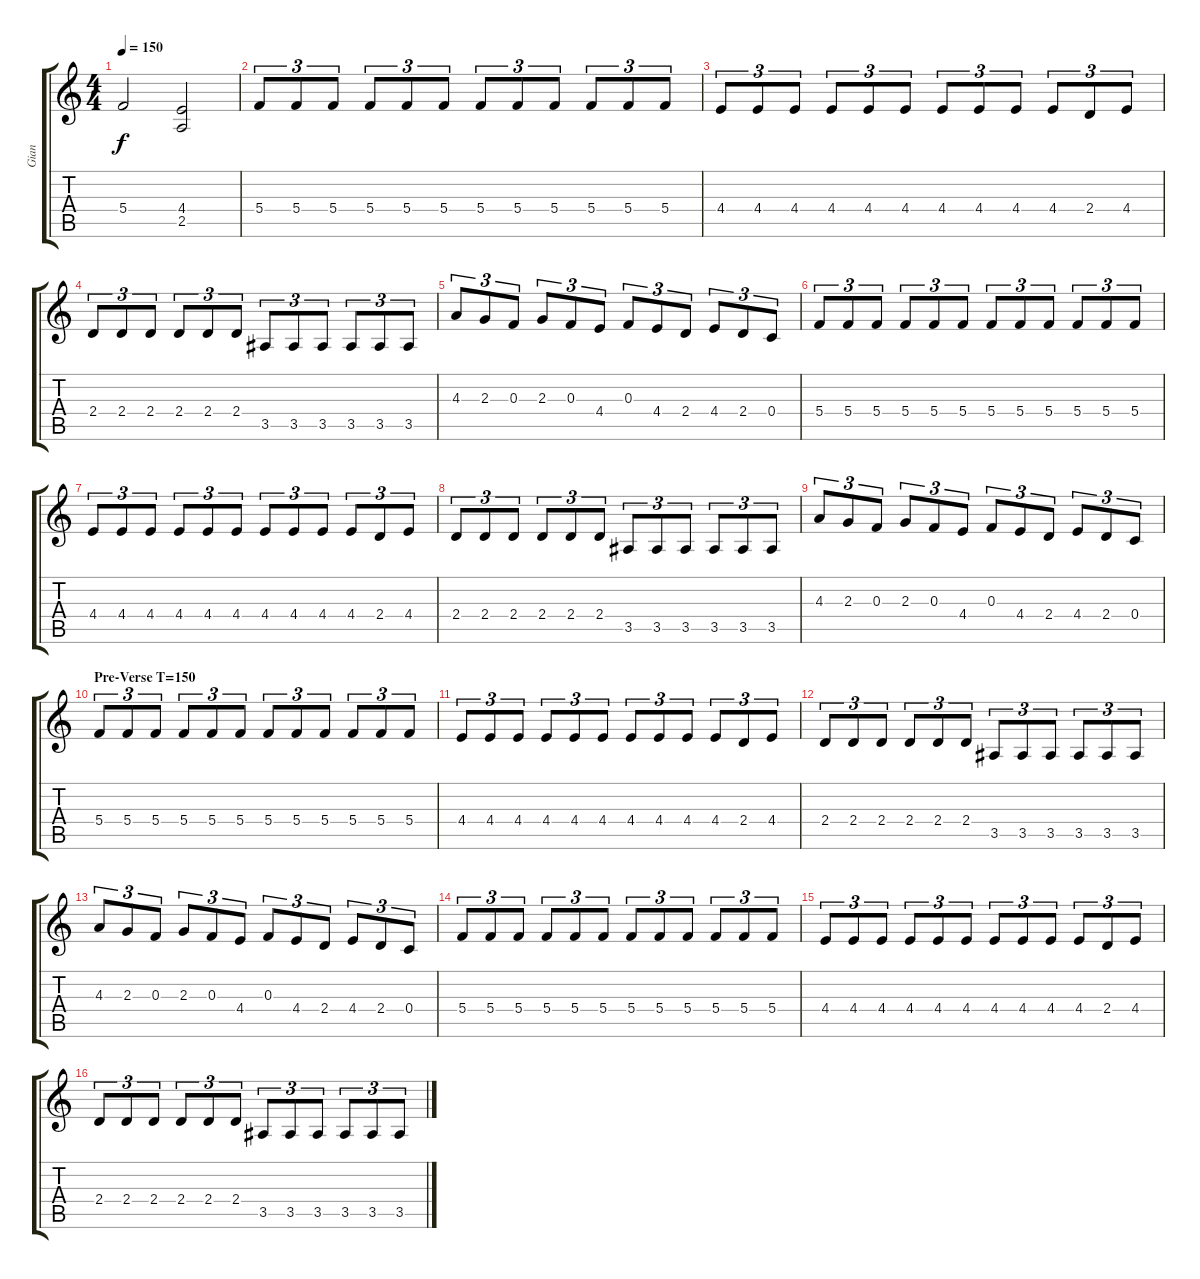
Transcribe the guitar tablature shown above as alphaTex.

\track ("Gian" "Gian") {instrument distortionguitar}
\staff {score tabs}
\tuning (D4 A3 F3 C3 G2 D2) {hide}
\ts (4 4)
\tempo 150
\clef g2
\ks c
5.4.2{dy f} (4.4 2.5).2 |
5.4.8{tu (3 2)} 5.4.8{tu (3 2)} 5.4.8{tu (3 2)} 5.4.8{tu (3 2)} 5.4.8{tu (3 2)} 5.4.8{tu (3 2)} 5.4.8{tu (3 2)} 5.4.8{tu (3 2)} 5.4.8{tu (3 2)} 5.4.8{tu (3 2)} 5.4.8{tu (3 2)} 5.4.8{tu (3 2)} |
4.4.8{tu (3 2)} 4.4.8{tu (3 2)} 4.4.8{tu (3 2)} 4.4.8{tu (3 2)} 4.4.8{tu (3 2)} 4.4.8{tu (3 2)} 4.4.8{tu (3 2)} 4.4.8{tu (3 2)} 4.4.8{tu (3 2)} 4.4.8{tu (3 2)} 2.4.8{tu (3 2)} 4.4.8{tu (3 2)} |
2.4.8{tu (3 2)} 2.4.8{tu (3 2)} 2.4.8{tu (3 2)} 2.4.8{tu (3 2)} 2.4.8{tu (3 2)} 2.4.8{tu (3 2)} 3.5.8{tu (3 2)} 3.5.8{tu (3 2)} 3.5.8{tu (3 2)} 3.5.8{tu (3 2)} 3.5.8{tu (3 2)} 3.5.8{tu (3 2)} |
4.3.8{tu (3 2)} 2.3.8{tu (3 2)} 0.3.8{tu (3 2)} 2.3.8{tu (3 2)} 0.3.8{tu (3 2)} 4.4.8{tu (3 2)} 0.3.8{tu (3 2)} 4.4.8{tu (3 2)} 2.4.8{tu (3 2)} 4.4.8{tu (3 2)} 2.4.8{tu (3 2)} 0.4.8{tu (3 2)} |
5.4.8{tu (3 2)} 5.4.8{tu (3 2)} 5.4.8{tu (3 2)} 5.4.8{tu (3 2)} 5.4.8{tu (3 2)} 5.4.8{tu (3 2)} 5.4.8{tu (3 2)} 5.4.8{tu (3 2)} 5.4.8{tu (3 2)} 5.4.8{tu (3 2)} 5.4.8{tu (3 2)} 5.4.8{tu (3 2)} |
4.4.8{tu (3 2)} 4.4.8{tu (3 2)} 4.4.8{tu (3 2)} 4.4.8{tu (3 2)} 4.4.8{tu (3 2)} 4.4.8{tu (3 2)} 4.4.8{tu (3 2)} 4.4.8{tu (3 2)} 4.4.8{tu (3 2)} 4.4.8{tu (3 2)} 2.4.8{tu (3 2)} 4.4.8{tu (3 2)} |
2.4.8{tu (3 2)} 2.4.8{tu (3 2)} 2.4.8{tu (3 2)} 2.4.8{tu (3 2)} 2.4.8{tu (3 2)} 2.4.8{tu (3 2)} 3.5.8{tu (3 2)} 3.5.8{tu (3 2)} 3.5.8{tu (3 2)} 3.5.8{tu (3 2)} 3.5.8{tu (3 2)} 3.5.8{tu (3 2)} |
4.3.8{tu (3 2)} 2.3.8{tu (3 2)} 0.3.8{tu (3 2)} 2.3.8{tu (3 2)} 0.3.8{tu (3 2)} 4.4.8{tu (3 2)} 0.3.8{tu (3 2)} 4.4.8{tu (3 2)} 2.4.8{tu (3 2)} 4.4.8{tu (3 2)} 2.4.8{tu (3 2)} 0.4.8{tu (3 2)} |
\section ("" "Pre-Verse T=150")
5.4.8{tu (3 2)} 5.4.8{tu (3 2)} 5.4.8{tu (3 2)} 5.4.8{tu (3 2)} 5.4.8{tu (3 2)} 5.4.8{tu (3 2)} 5.4.8{tu (3 2)} 5.4.8{tu (3 2)} 5.4.8{tu (3 2)} 5.4.8{tu (3 2)} 5.4.8{tu (3 2)} 5.4.8{tu (3 2)} |
4.4.8{tu (3 2)} 4.4.8{tu (3 2)} 4.4.8{tu (3 2)} 4.4.8{tu (3 2)} 4.4.8{tu (3 2)} 4.4.8{tu (3 2)} 4.4.8{tu (3 2)} 4.4.8{tu (3 2)} 4.4.8{tu (3 2)} 4.4.8{tu (3 2)} 2.4.8{tu (3 2)} 4.4.8{tu (3 2)} |
2.4.8{tu (3 2)} 2.4.8{tu (3 2)} 2.4.8{tu (3 2)} 2.4.8{tu (3 2)} 2.4.8{tu (3 2)} 2.4.8{tu (3 2)} 3.5.8{tu (3 2)} 3.5.8{tu (3 2)} 3.5.8{tu (3 2)} 3.5.8{tu (3 2)} 3.5.8{tu (3 2)} 3.5.8{tu (3 2)} |
4.3.8{tu (3 2)} 2.3.8{tu (3 2)} 0.3.8{tu (3 2)} 2.3.8{tu (3 2)} 0.3.8{tu (3 2)} 4.4.8{tu (3 2)} 0.3.8{tu (3 2)} 4.4.8{tu (3 2)} 2.4.8{tu (3 2)} 4.4.8{tu (3 2)} 2.4.8{tu (3 2)} 0.4.8{tu (3 2)} |
5.4.8{tu (3 2)} 5.4.8{tu (3 2)} 5.4.8{tu (3 2)} 5.4.8{tu (3 2)} 5.4.8{tu (3 2)} 5.4.8{tu (3 2)} 5.4.8{tu (3 2)} 5.4.8{tu (3 2)} 5.4.8{tu (3 2)} 5.4.8{tu (3 2)} 5.4.8{tu (3 2)} 5.4.8{tu (3 2)} |
4.4.8{tu (3 2)} 4.4.8{tu (3 2)} 4.4.8{tu (3 2)} 4.4.8{tu (3 2)} 4.4.8{tu (3 2)} 4.4.8{tu (3 2)} 4.4.8{tu (3 2)} 4.4.8{tu (3 2)} 4.4.8{tu (3 2)} 4.4.8{tu (3 2)} 2.4.8{tu (3 2)} 4.4.8{tu (3 2)} |
2.4.8{tu (3 2)} 2.4.8{tu (3 2)} 2.4.8{tu (3 2)} 2.4.8{tu (3 2)} 2.4.8{tu (3 2)} 2.4.8{tu (3 2)} 3.5.8{tu (3 2)} 3.5.8{tu (3 2)} 3.5.8{tu (3 2)} 3.5.8{tu (3 2)} 3.5.8{tu (3 2)} 3.5.8{tu (3 2)}
